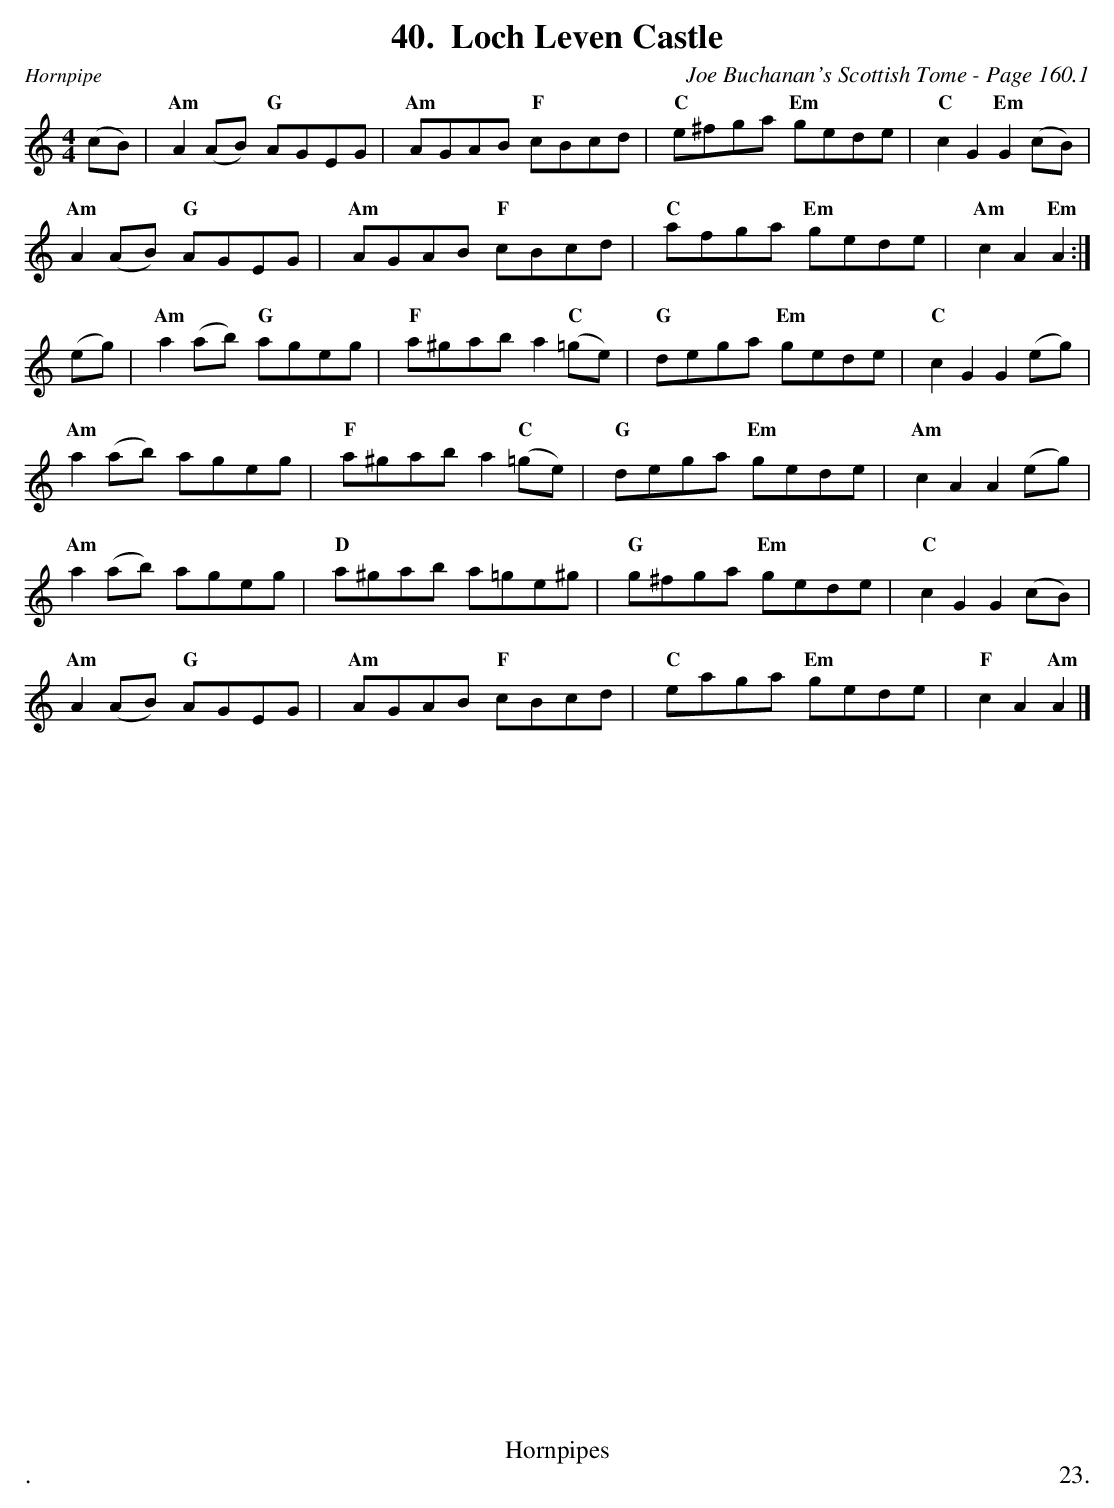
X:1
T:Loch Leven Castle
C:Joe Buchanan's Scottish Tome - Page 160.1
L:1/8
M:4/4
K:C
(cB) | "Am"A2 (AB) "G"AGEG | "Am"AGAB "F"cBcd | "C"e^fga "Em" gede | "C"c2 G2 "Em"G2 (cB) |
"Am"A2 (AB) "G"AGEG | "Am"AGAB "F"cBcd | "C"afga "Em" gede | "Am"c2 A2 "Em"A2 :|
(eg) | "Am"a2 (ab) "G"ageg | "F"a^gab a2 "C"(=ge) | "G"dega "Em"gede | "C"c2 G2 G2 (eg) |
"Am"a2 (ab) ageg | "F"a^gab a2 "C"(=ge) | "G"dega "Em"gede | "Am"c2 A2 A2 (eg) |
"Am"a2 (ab) ageg | "D"a^gab a=ge^g | "G"g^fga "Em"gede | "C"c2 G2 G2 (cB) |
"Am"A2 (AB) "G"AGEG | "Am"AGAB "F"cBcd | "C"eaga "Em" gede | "F"c2 A2 "Am"A2 |]
